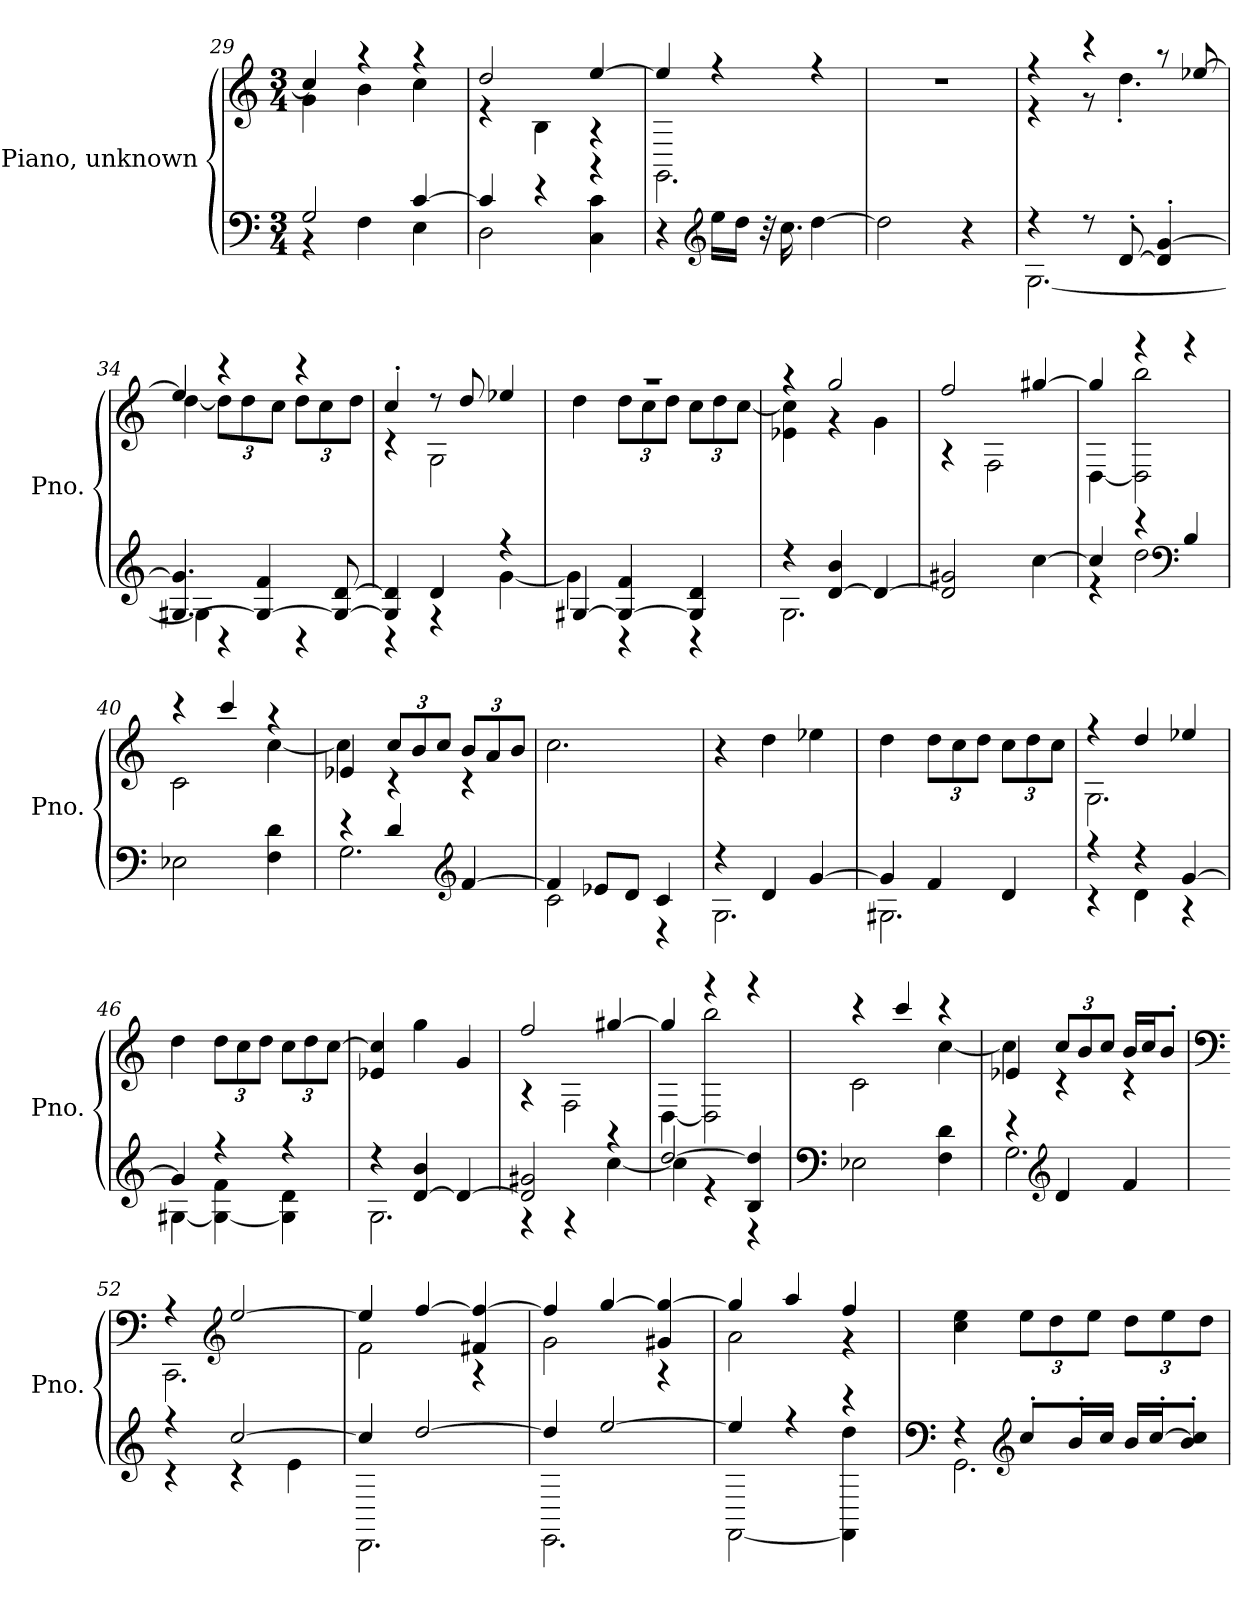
**kern	**kern
*part1	*part1
*staff2	*staff1
*I"Piano, unknown	*
*I'Pno.	*
*clefF4	*clefG2
*k[]	*k[]
*M3/4	*M3/4
=29	=29
*^	*^
2G/	4r	4cc/]	4g\
.	4F\	4r	4b\
[4c/	4E\	4r	4cc\
=30	=30	=30	=30
4c/]	2D\	2dd/	4r
4r	.	.	4B\
4r	4C\ 4c\	[4ee/	4r
*v	*v	*	*
=31	=31	=31
4r	4ee/]	2.GG\
*clefG2	*	*
16ee\LL	4r	.
16dd\JJ	.	.
32r	.	.
16.cc\	.	.
[4dd\	4r	.
*	*v	*v
!!LO:LB:g=z
=32	=32
2dd\]	2.r
4r	.
=33	=33
*^	*^
4r	[2.G\	4r	4r
8r	.	4r	8r
[8d'/	.	.	4.dd'\
4d/]' [4g/'	.	8r	.
.	.	[8ee-X/	.
=34	=34	=34	=34
[4.G#X/ 4.g/]	4G\]	4ee-/]	[4dd\
*	*	*	*Xbrackettup
.	4r	4r	12dd\L]
.	.	.	12dd\
4G#/_ 4f/	.	.	.
.	.	.	12cc\J
.	4r	4r	12dd\L
.	.	.	12cc\
8G#/_ [8d/	.	.	.
.	.	.	12dd\J
=35	=35	=35	=35
4G#/] 4d/]	4r	4cc'/	4r
4d/	4r	8r	2G\
.	.	8dd/	.
4r	[4g\	4ee-X/	.
=36	=36	=36	=36
[4G#X/	4g\]	2.r	4dd\
4G#/_ 4f/	4r	.	12dd\L
.	.	.	12cc\
.	.	.	12dd\J
4G#/] 4d/	4r	.	12cc\L
.	.	.	12dd\
.	.	.	[12cc\J
=37	=37	=37	=37
4r	2.G\	4r	4e-X\ 4cc\]
[4d/ 4b/	.	2gg/	4r
4d/_	.	.	4g\
*v	*v	*	*
!!LO:LB:g=z	!!
=38	=38	=38
2d/] 2g#X/	2ff/	4r
.	.	2F\
[4cc\	[4gg#X/	.
=39	=39	=39
*^	*	*
4cc/]	4r	4gg#/]	[4D\
4r	2dd\	4r	2D\] 2bb\
*clefF4	*	*	*
4B/	.	4r	.
*v	*v	*	*
=40	=40	=40
2E-X\	4r	2c\
.	4ccc/	.
4F\ 4d\	4r	[4cc\
=41	=41	=41
*^	*	*
4r	2.G\	4e-X/	4cc\]
4d/	.	12cc/L	4r
.	.	12b/	.
.	.	12cc/J	.
*clefG2	*	*	*
[4f/	.	12b/L	4r
.	.	12a/	.
.	.	12b/J	.
*	*	*v	*v
=42	=42	=42
4f/]	2c\	2.cc\
8e-X/L	.	.
8d/J	.	.
4c/	4r	.
=43	=43	=43
4r	2.G\	4r
4d/	.	4dd\
[4g/	.	4ee-X\
=44	=44	=44
4g/]	2.G#X\	4dd\
4f/	.	12dd\L
.	.	12cc\
.	.	12dd\J
4d/	.	12cc\L
.	.	12dd\
.	.	12cc\J
!!LO:PB:g=z
=45	=45	=45
*	*	*^
4r	4r	4r	2.G\
4r	4d\	4dd/	.
[4g/	4r	4ee-X/	.
*	*	*v	*v
=46	=46	=46
4g/]	[4G#X\	4dd\
4r	4G#\_ 4f\	12dd\L
.	.	12cc\
.	.	12dd\J
4r	4G#\] 4d\	12cc\L
.	.	12dd\
.	.	[12cc\J
=47	=47	=47
4r	2.G\	4e-X/ 4cc/]
[4d/ 4b/	.	4gg\
4d/_	.	4g/
=48	=48	=48
*	*	*^
2d/] 2g#X/	4r	2ff/	4r
.	4r	.	2F\
4r	[4cc\	[4gg#X/	.
=49	=49	=49	=49
[2dd/	4cc\]	4gg#/]	[4D\
.	4r	4r	2D\] 2bb\
4B/ 4dd/]	4r	4r	.
*v	*v	*	*
=50	=50	=50
*clefF4	*	*
2E-X\	4r	2c\
.	4ccc/	.
4F\ 4d\	4r	[4cc\
!!LO:LB:g=z	!!
=51	=51	=51
*^	*	*
4r	2.G\	4e-X/	4cc\]
*clefG2	*	*	*
4d/	.	12cc/L	4r
.	.	12b/	.
.	.	12cc/J	.
4f/	.	16b/LL	4r
.	.	16cc/J	.
.	.	8b'/J	.
=52	=52	=52	=52
*	*	*clefF4	*
4r	4r	4r	2.CC\
*	*	*clefG2	*
[2cc/	4r	[2ee/	.
.	4e\	.	.
=53	=53	=53	=53
4cc/]	2.DD\	4ee/]	2f\
[2dd/	.	[4ff/	.
.	.	4f#X/ 4ff/_	4r
=54	=54	=54	=54
4dd/]	2.EE\	4ff/]	2g\
[2ee/	.	[4gg/	.
.	.	4g#X/ 4gg/_	4r
=55	=55	=55	=55
4ee/]	[2FF\	4gg/]	2a\
4r	.	4aa/	.
4r	4FF\] 4dd\	4ff/	4r
*	*	*v	*v
=56	=56	=56
*clefF4	*	*
4r	2.GG\	4cc\ 4ee\
*clefG2	*	*
8cc'/L	.	12ee\L
.	.	12dd\
16b'/L	.	.
.	.	12ee\J
16cc/JJ	.	.
16b/LL	.	12dd\L
[16cc'/J	.	.
.	.	12ee\
8b/' 8cc/]'J	.	.
.	.	12dd\J
*v	*v	*
=	=
*-	*-
